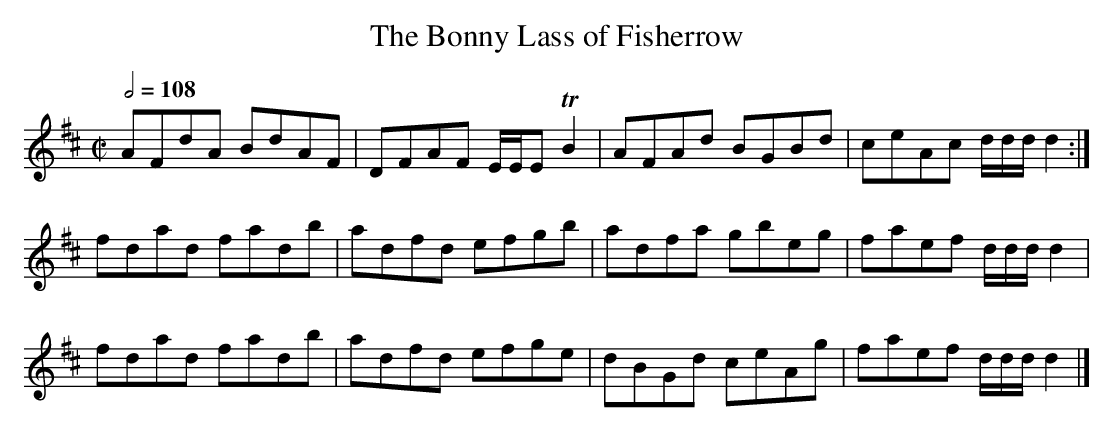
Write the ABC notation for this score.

X:1
T:The Bonny Lass of Fisherrow
M:C|
L:1/8
Q:1/2=108
K:D
AFdA BdAF|DFAF E/E/E TB2|AFAd BGBd|ceAc d/d/d/ d2:|
fdad fadb|adfd efgb     |adfa gbeg|faef d/d/d/ d2 |
fdad fadb|adfd efge     |dBGd ceAg|faef d/d/d/ d2|]
